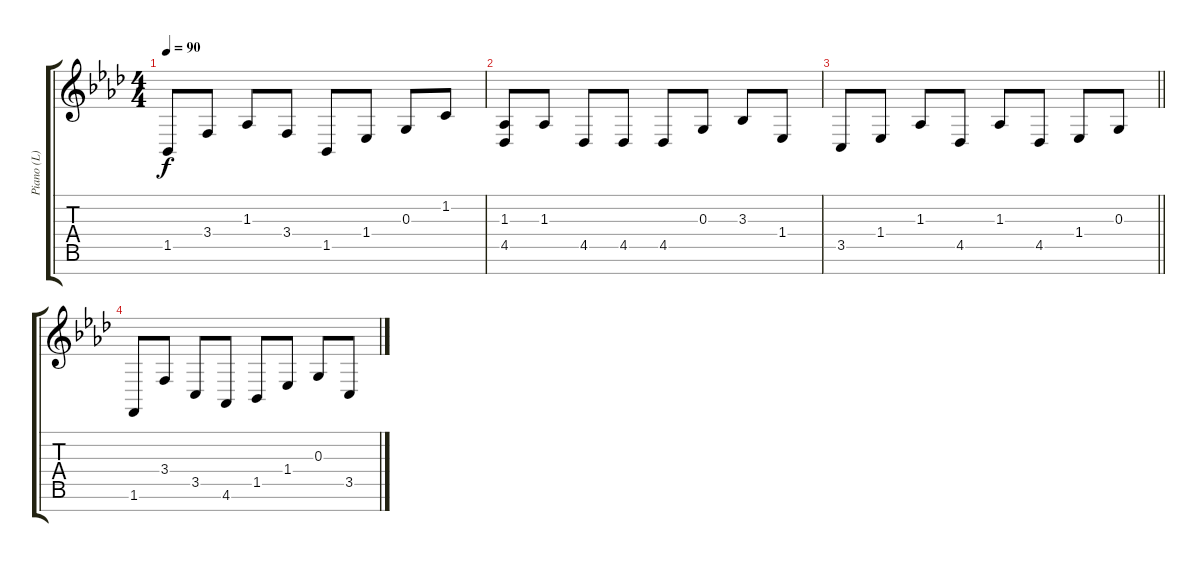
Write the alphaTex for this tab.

\track ("Piano (L)" "Piano (L)") {instrument acousticgrandpiano}
\staff {score tabs}
\tuning (E4 B3 G3 D3 A2 E2 B1) {hide}
\ts (4 4)
\tempo 90
\clef g2
\ks ab
1.5.8{dy f} 3.4.8 1.3.8 3.4.8 1.5.8 1.4.8 0.3.8 1.2.8 |
(1.3 4.5).8 1.3.8 4.5.8 4.5.8 4.5.8 0.3.8 3.3.8 1.4.8 |
\barLineRight lightlight
3.5.8 1.4.8 1.3.8 4.5.8 1.3.8 4.5.8 1.4.8 0.3.8 |
1.6.8 3.4.8 3.5.8 4.6.8 1.5.8 1.4.8 0.3.8 3.5.8
